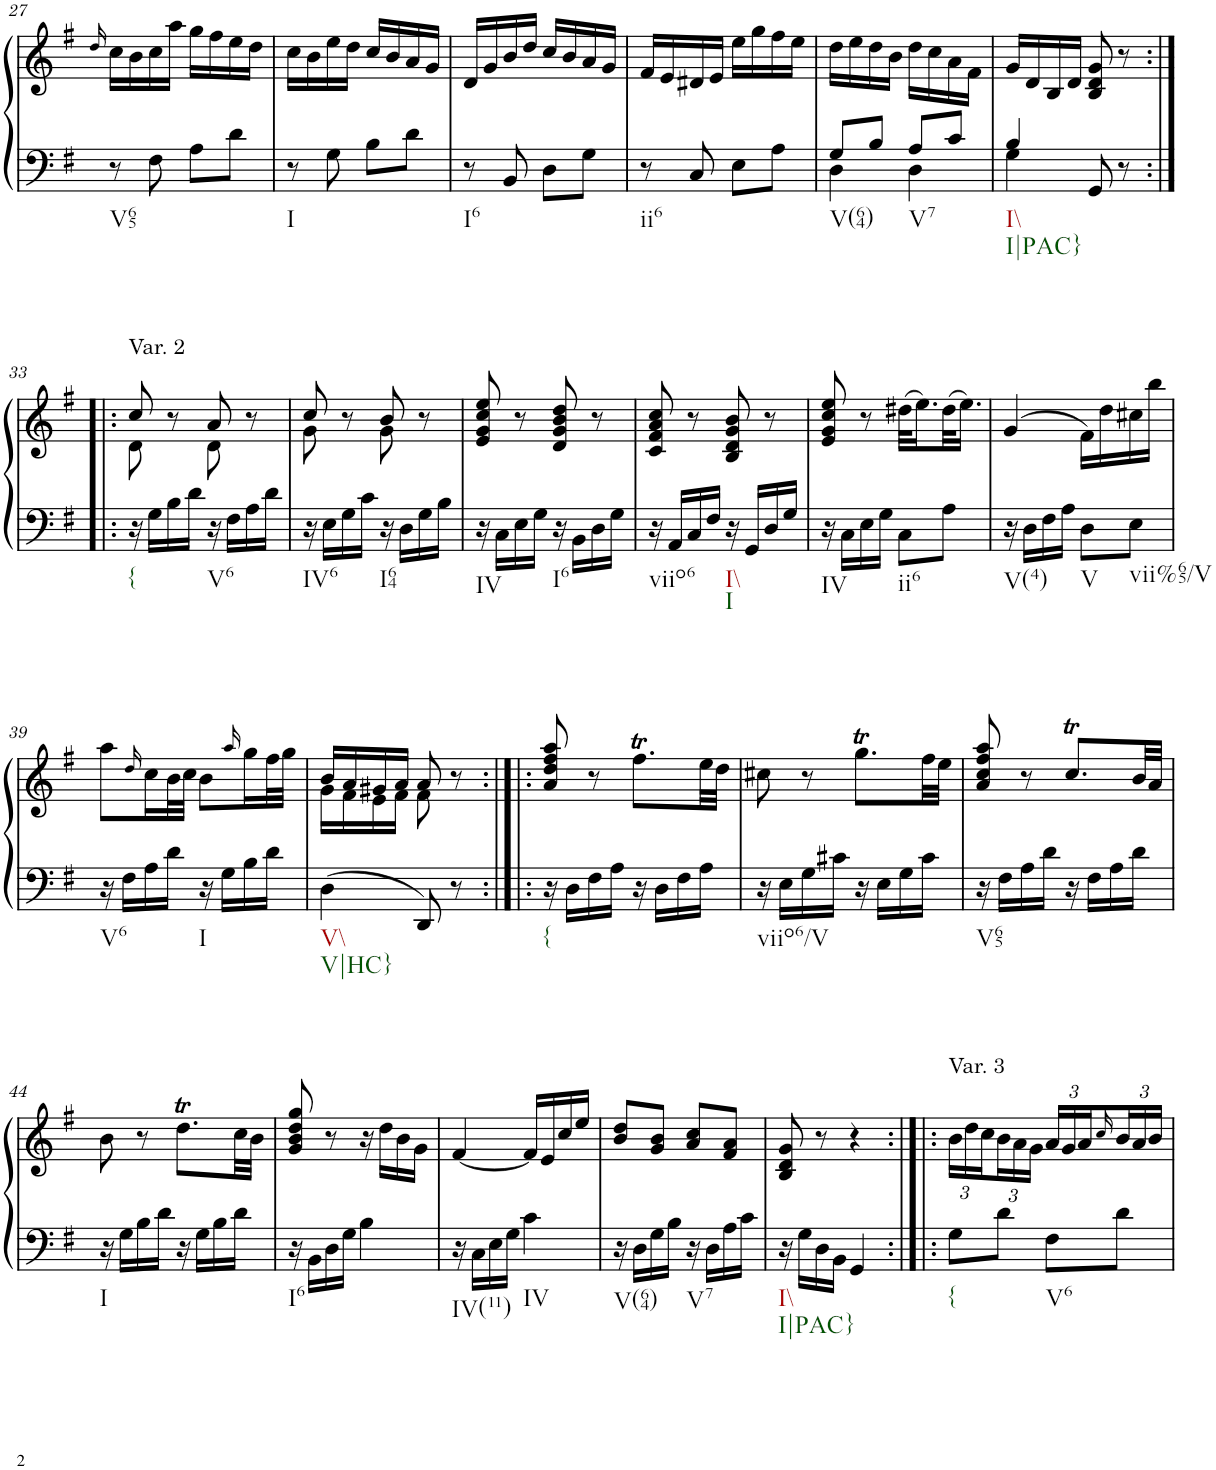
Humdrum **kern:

**kern	**kern
*part1	*part1
*staff2	*staff1
*I"Piano	*
*I'Pno.	*
!!LO:PB:g=z
*clefF4	*clefG2
*k[f#]	*k[f#]
*M2/4	*M2/4
=27	=27
.	16qdd/
!LO:TX:b:t=V65	!
8r	16cc\LL
.	16b\
8F#\	16cc\
.	16aa\JJ
8A\L	16gg\LL
.	16ff#\
8d\J	16ee\
.	16dd\JJ
=28	=28
!LO:TX:b:t=I	!
8r	16cc\LL
.	16b\
8G\	16ee\
.	16dd\JJ
8B\L	16cc/LL
.	16b/
8d\J	16a/
.	16g/JJ
=29	=29
!LO:TX:b:t=I6	!
8r	16d/LL
.	16g/
8BB/	16b/
.	16dd/JJ
8D\L	16cc/LL
.	16b/
8G\J	16a/
.	16g/JJ
=30	=30
!LO:TX:b:t=ii6	!
8r	16f#/LL
.	16e/
8C/	16d#X/
.	16e/JJ
8E\L	16ee\LL
.	16gg\
8A\J	16ff#\
.	16ee\JJ
=31	=31
*^	*
!LO:TX:b:t=V(64)	!	!
8G/L	4D\	16dd\LL
.	.	16ee\
8B/J	.	16dd\
.	.	16b\JJ
!LO:TX:b:t=V7	!	!
8A/L	4D\	16dd\LL
.	.	16cc\
8c/J	.	16a\
.	.	16f#\JJ
=32	=32	=32
!LO:TX:b:t=I\\	!	!
!LO:TX:b:t=I|PAC}	!	!
4B/	4G\	16g/LL
.	.	16d/
.	.	16B/
.	.	16d/JJ
8GG/	4ryy	8B/ 8d/ 8g/
8r	.	8r
*v	*v	*
!!LO:LB:g=z
=33:|!|:	=33:|!|:
*	*^
!	!LO:TX:a:t=Var. 2	!
!LO:TX:b:t={	!	!
16r	8cc/	8d\
16G\LL	.	.
16B\	8r	8ryy
16d\JJ	.	.
!LO:TX:b:t=V6	!	!
16r	8a/	8d\
16F#\LL	.	.
16A\	8r	8ryy
16d\JJ	.	.
=34	=34	=34
!LO:TX:b:t=IV6	!	!
16r	8cc/	8g\
16E\LL	.	.
16G\	8r	8ryy
16c\JJ	.	.
!LO:TX:b:t=I64	!	!
16r	8b/	8g\
16D\LL	.	.
16G\	8r	8ryy
16B\JJ	.	.
*	*v	*v
=35	=35
!LO:TX:b:t=IV	!
16r	8e/ 8g/ 8cc/ 8ee/
16C\LL	.
16E\	8r
16G\JJ	.
!LO:TX:b:t=I6	!
16r	8d/ 8g/ 8b/ 8dd/
16BB\LL	.
16D\	8r
16G\JJ	.
=36	=36
!LO:TX:b:t=viio6	!
16r	8c/ 8f#/ 8a/ 8cc/
16AA/LL	.
16C/	8r
16F#/JJ	.
!LO:TX:b:t=I\\	!
!LO:TX:b:t=I	!
16r	8B/ 8d/ 8g/ 8b/
16GG/LL	.
16D/	8r
16G/JJ	.
=37	=37
!LO:TX:b:t=IV	!
16r	8e/ 8g/ 8cc/ 8ee/
16C\LL	.
16E\	8r
16G\JJ	.
!LO:TX:b:t=ii6	!
8C\L	(32dd#X\KLL
.	16.ee\)
8A\J	(32dd#\K
.	16.ee\JJ)
=38	=38
!LO:TX:b:t=V(4)	!
16r	(4g/
16D\LL	.
16F#\	.
16A\JJ	.
!LO:TX:b:t=V	!
8D\L	16f#\LL)
.	16dd\
!LO:TX:b:t=vii%65/V	!
8E\J	16cc#X\
.	16bb\JJ
!!LO:LB:g=z
=39	=39
!LO:TX:b:t=V6	!
16r	8aa\L
16F#\LL	.
.	16qdd/
16A\	16cc\L
16d\JJ	32b\L
.	32cc\JJJ
!LO:TX:b:t=I	!
16r	8b\L
16G\LL	.
.	16qaa/
16B\	16gg\L
16d\JJ	32ff#\L
.	32gg\JJJ
=40	=40
*	*^
!LO:TX:b:t=V\\	!	!
!LO:TX:b:t=V|HC}	!	!
4D\	16b/LL	16g\LL
.	16a/	16f#\
.	16g#X/	16e\
.	16a/JJ	16f#\JJ
8DD/	8a/	8f#\
8r	8r	8ryy
=41:|!|:	=41:|!|:	=41:|!|:
!LO:TX:b:t={	!	!
*	*v	*v
16r	8a/ 8dd/ 8ff#/ 8aa/
16D\LL	.
16F#\	8r
16A\JJ	.
16r	8.ff#t\L
16D\LL	.
16F#\	.
16A\JJ	32ee\LL
.	32dd\JJJ
=42	=42
!LO:TX:b:t=viio6/V	!
16r	8cc#X\
16E\LL	.
16G\	8r
16c#X\JJ	.
16r	8.ggT\L
16E\LL	.
16G\	.
16c#\JJ	32ff#\LL
.	32ee\JJJ
=43	=43
!LO:TX:b:t=V65	!
16r	8a/ 8cc/ 8ff#/ 8aa/
16F#\LL	.
16A\	8r
16d\JJ	.
16r	8.ccT/L
16F#\LL	.
16A\	.
16d\JJ	32b/LL
.	32a/JJJ
!!LO:LB:g=z
=44	=44
!LO:TX:b:t=I	!
16r	8b\
16G\LL	.
16B\	8r
16d\JJ	.
16r	8.ddT\L
16G\LL	.
16B\	.
16d\JJ	32cc\LL
.	32b\JJJ
=45	=45
!LO:TX:b:t=I6	!
16r	8g/ 8b/ 8dd/ 8gg/
16BB\LL	.
16D\	8r
16G\JJ	.
4B\	16r
.	16dd\LL
.	16b\
.	16g\JJ
=46	=46
!LO:TX:b:t=IV(11)	!
16r	[4f#/
16C\LL	.
16E\	.
16G\JJ	.
!LO:TX:b:t=IV	!
4c\	16f#/LL]
.	16e/
.	16cc/
.	16ee/JJ
=47	=47
!LO:TX:b:t=V(64)	!
16r	8b/ 8dd/L
16D\LL	.
16G\	8g/ 8b/J
16B\JJ	.
!LO:TX:b:t=V7	!
16r	8a/ 8cc/L
16D\LL	.
16A\	8f#/ 8a/J
16c\JJ	.
=48	=48
!LO:TX:b:t=I\\	!
!LO:TX:b:t=I|PAC}	!
16r	8B/ 8d/ 8g/
16G\LL	.
16D\	8r
16BB\JJ	.
4GG/	4r
=49:|!|:	=49:|!|:
*	*Xbrackettup
!	!LO:TX:a:t=Var. 3
!LO:TX:b:t={	!
8G\L	24b\LL
.	24dd\
.	24cc\
8d\J	24b\
.	24a\
.	24g\JJ
!LO:TX:b:t=V6	!
8F#\L	24a/LL
.	24g/
.	24a/
.	16qcc/
8d\J	24b/
.	24a/
.	24b/JJ
=	=
*-	*-
